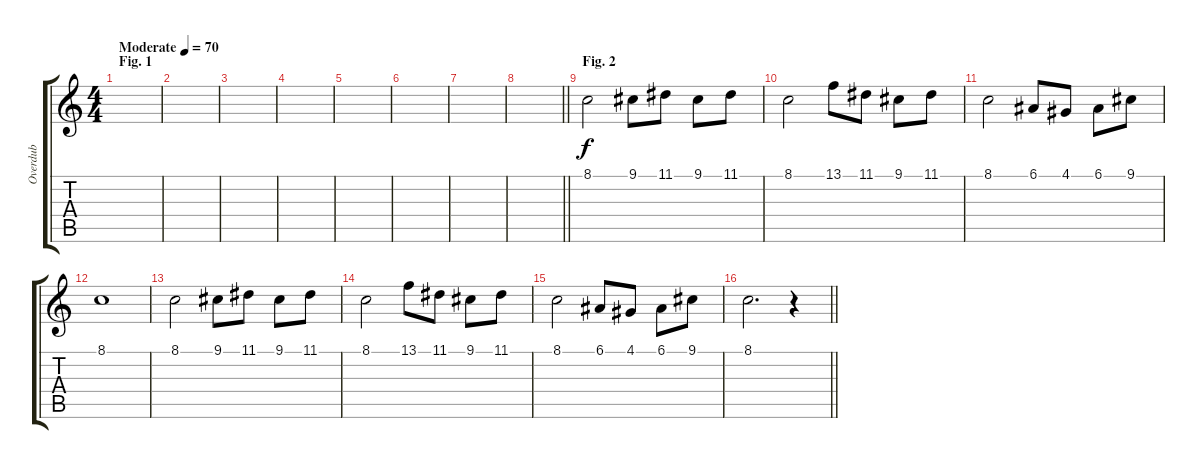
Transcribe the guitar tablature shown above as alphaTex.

\track ("Overdub" "Overdub") {instrument flute}
\staff {score tabs}
\tuning (E4 B3 G3 D3 A2 E2) {hide}
\ts (4 4)
\section ("" "Fig. 1")
\tempo (70 "Moderate")
\clef g2
\ks c
|
|
|
|
|
|
|
\barLineRight lightlight
|
\section ("" "Fig. 2")
8.1.2 9.1.8 11.1.8 9.1.8 11.1.8 |
8.1.2 13.1.8 11.1.8 9.1.8 11.1.8 |
8.1.2 6.1.8 4.1.8 6.1.8 9.1.8 |
8.1.1 |
8.1.2 9.1.8 11.1.8 9.1.8 11.1.8 |
8.1.2 13.1.8 11.1.8 9.1.8 11.1.8 |
8.1.2 6.1.8 4.1.8 6.1.8 9.1.8 |
\barLineRight lightlight
8.1.2{d} r.4
